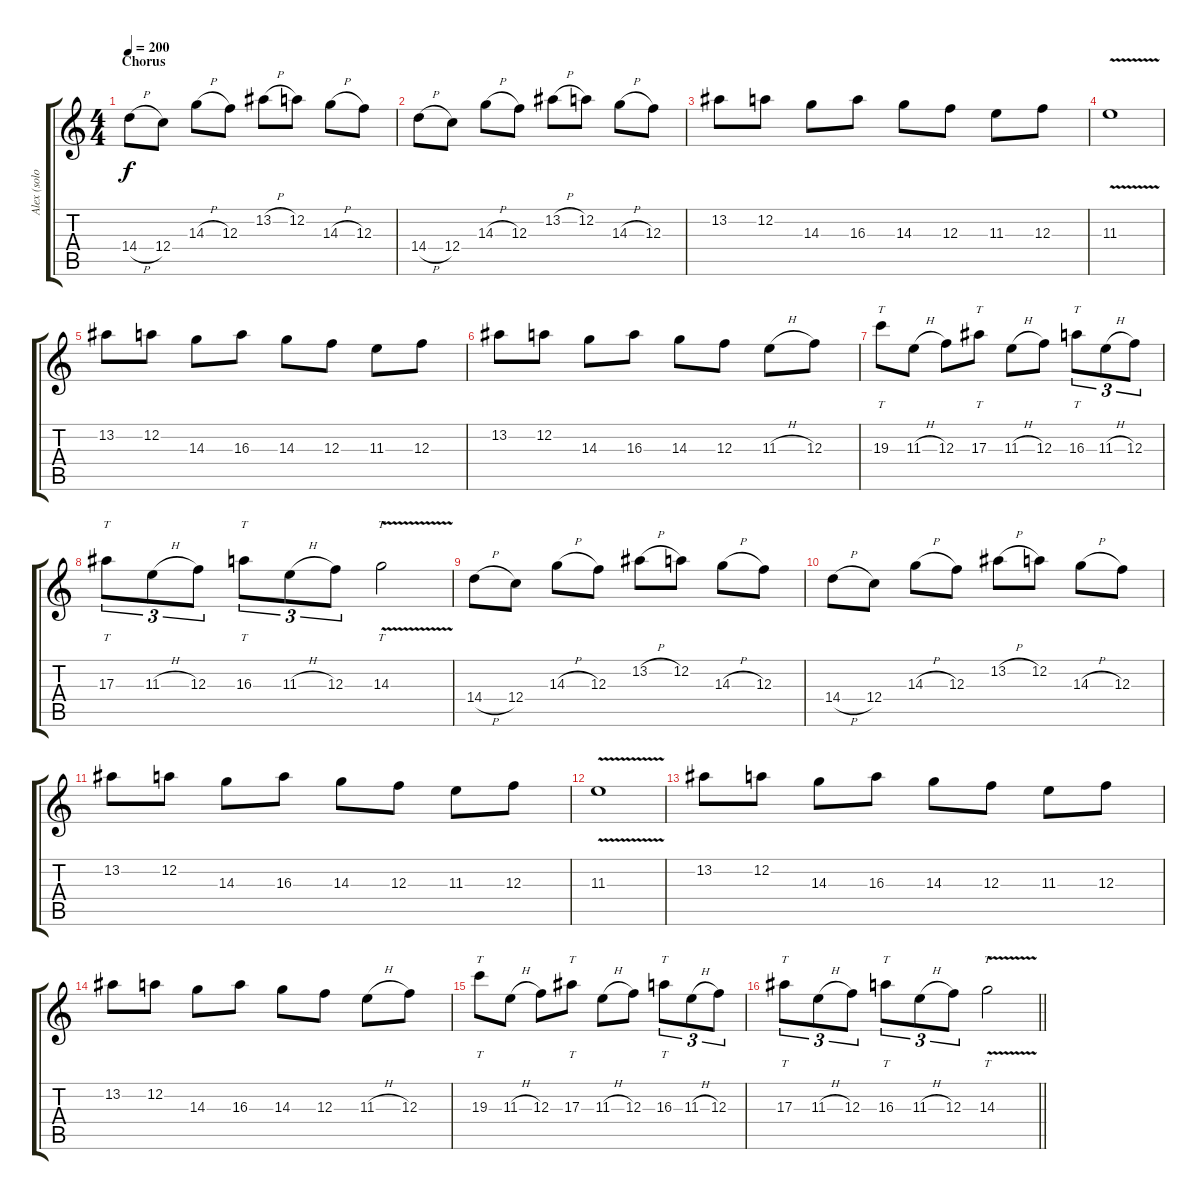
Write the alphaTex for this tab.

\track ("Alex (solo) " "Alex (solo") {instrument overdrivenguitar}
\staff {score tabs}
\tuning (D4 A3 F3 C3 G2 C2) {hide}
\ts (4 4)
\section ("" "Chorus")
\tempo 200
\clef g2
\ks c
14.4{h}.8{dy f} 12.4.8 14.3{h}.8 12.3.8 13.2{h}.8 12.2.8 14.3{h}.8 12.3.8 |
14.4{h}.8 12.4.8 14.3{h}.8 12.3.8 13.2{h}.8 12.2.8 14.3{h}.8 12.3.8 |
13.2.8 12.2.8 14.3.8 16.3.8 14.3.8 12.3.8 11.3.8 12.3.8 |
11.3{v}.1 |
13.2.8 12.2.8 14.3.8 16.3.8 14.3.8 12.3.8 11.3.8 12.3.8 |
13.2.8 12.2.8 14.3.8 16.3.8 14.3.8 12.3.8 11.3{h}.8 12.3.8 |
19.3.8{tt} 11.3{h}.8 12.3.8 17.3.8{tt} 11.3{h}.8 12.3.8 16.3.8{tt tu (3 2)} 11.3{h}.8{tu (3 2)} 12.3.8{tu (3 2)} |
17.3.8{tt tu (3 2)} 11.3{h}.8{tu (3 2)} 12.3.8{tu (3 2)} 16.3.8{tt tu (3 2)} 11.3{h}.8{tu (3 2)} 12.3.8{tu (3 2)} 14.3{v}.2{tt} |
14.4{h}.8 12.4.8 14.3{h}.8 12.3.8 13.2{h}.8 12.2.8 14.3{h}.8 12.3.8 |
14.4{h}.8 12.4.8 14.3{h}.8 12.3.8 13.2{h}.8 12.2.8 14.3{h}.8 12.3.8 |
13.2.8 12.2.8 14.3.8 16.3.8 14.3.8 12.3.8 11.3.8 12.3.8 |
11.3{v}.1 |
13.2.8 12.2.8 14.3.8 16.3.8 14.3.8 12.3.8 11.3.8 12.3.8 |
13.2.8 12.2.8 14.3.8 16.3.8 14.3.8 12.3.8 11.3{h}.8 12.3.8 |
19.3.8{tt} 11.3{h}.8 12.3.8 17.3.8{tt} 11.3{h}.8 12.3.8 16.3.8{tt tu (3 2)} 11.3{h}.8{tu (3 2)} 12.3.8{tu (3 2)} |
\barLineRight lightlight
17.3.8{tt tu (3 2)} 11.3{h}.8{tu (3 2)} 12.3.8{tu (3 2)} 16.3.8{tt tu (3 2)} 11.3{h}.8{tu (3 2)} 12.3.8{tu (3 2)} 14.3{v}.2{tt}
